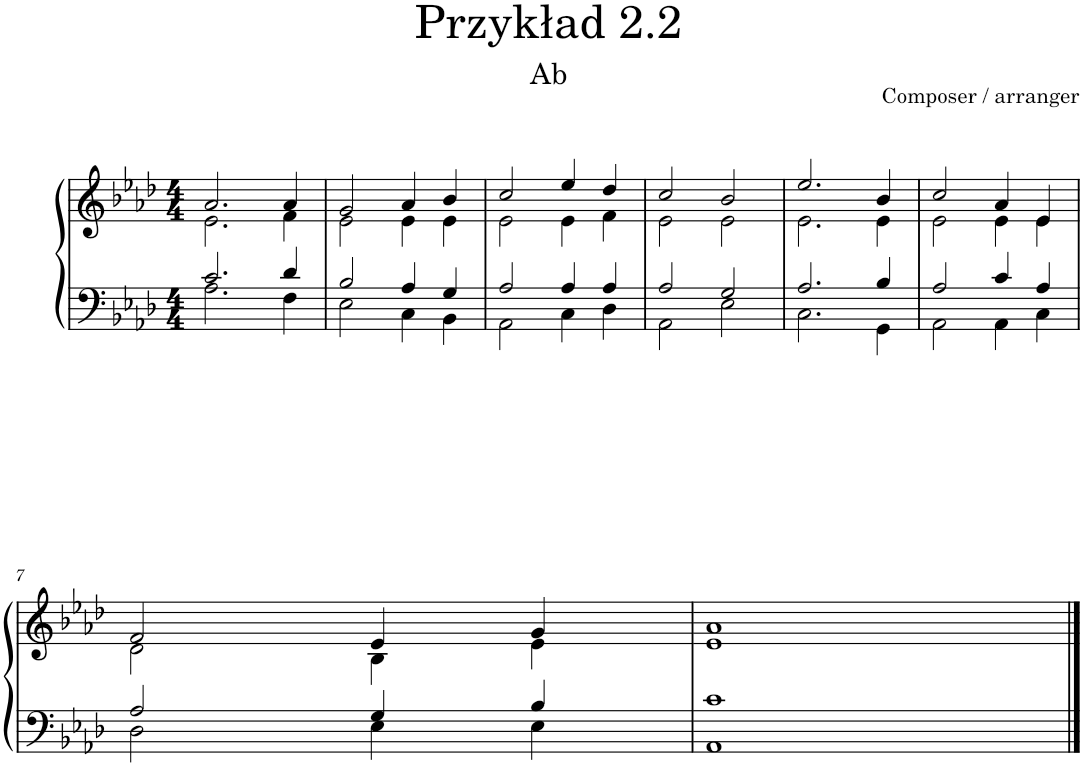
**kern	**kern
*part1	*part1
*staff2	*staff1
*I"Piano	*
*I'Pno.	*
*clefF4	*clefG2
*k[b-e-a-d-]	*k[b-e-a-d-]
*M4/4	*M4/4
=1	=1
*^	*^
2.c/	2.A-\	2.a-/	2.e-\
4d-/	4F\	4a-/	4f\
=2	=2	=2	=2
2B-/	2E-\	2g/	2e-\
4A-/	4C\	4a-/	4e-\
4G/	4BB-\	4b-/	4e-\
=3	=3	=3	=3
2A-/	2AA-\	2cc/	2e-\
4A-/	4C\	4ee-/	4e-\
4A-/	4D-\	4dd-/	4f\
=4	=4	=4	=4
2A-/	2AA-\	2cc/	2e-\
2G/	2E-\	2b-/	2e-\
=5	=5	=5	=5
2.A-/	2.C\	2.ee-/	2.e-\
4B-/	4GG\	4b-/	4e-\
=6	=6	=6	=6
2A-/	2AA-\	2cc/	2e-\
4c/	4AA-\	4a-/	4e-\
4A-/	4C\	4e-/	4e-\
!!LO:LB:g=z	!!
=7	=7	=7	=7
2A-/	2D-\	2f/	2d-\
4G/	4E-\	4e-/	4B-\
4B-/	4E-\	4g/	4e-\
=8	=8	=8	=8
1c	1AA-	1a-	1e-
*v	*v	*	*
*	*v	*v
==	==
*-	*-
